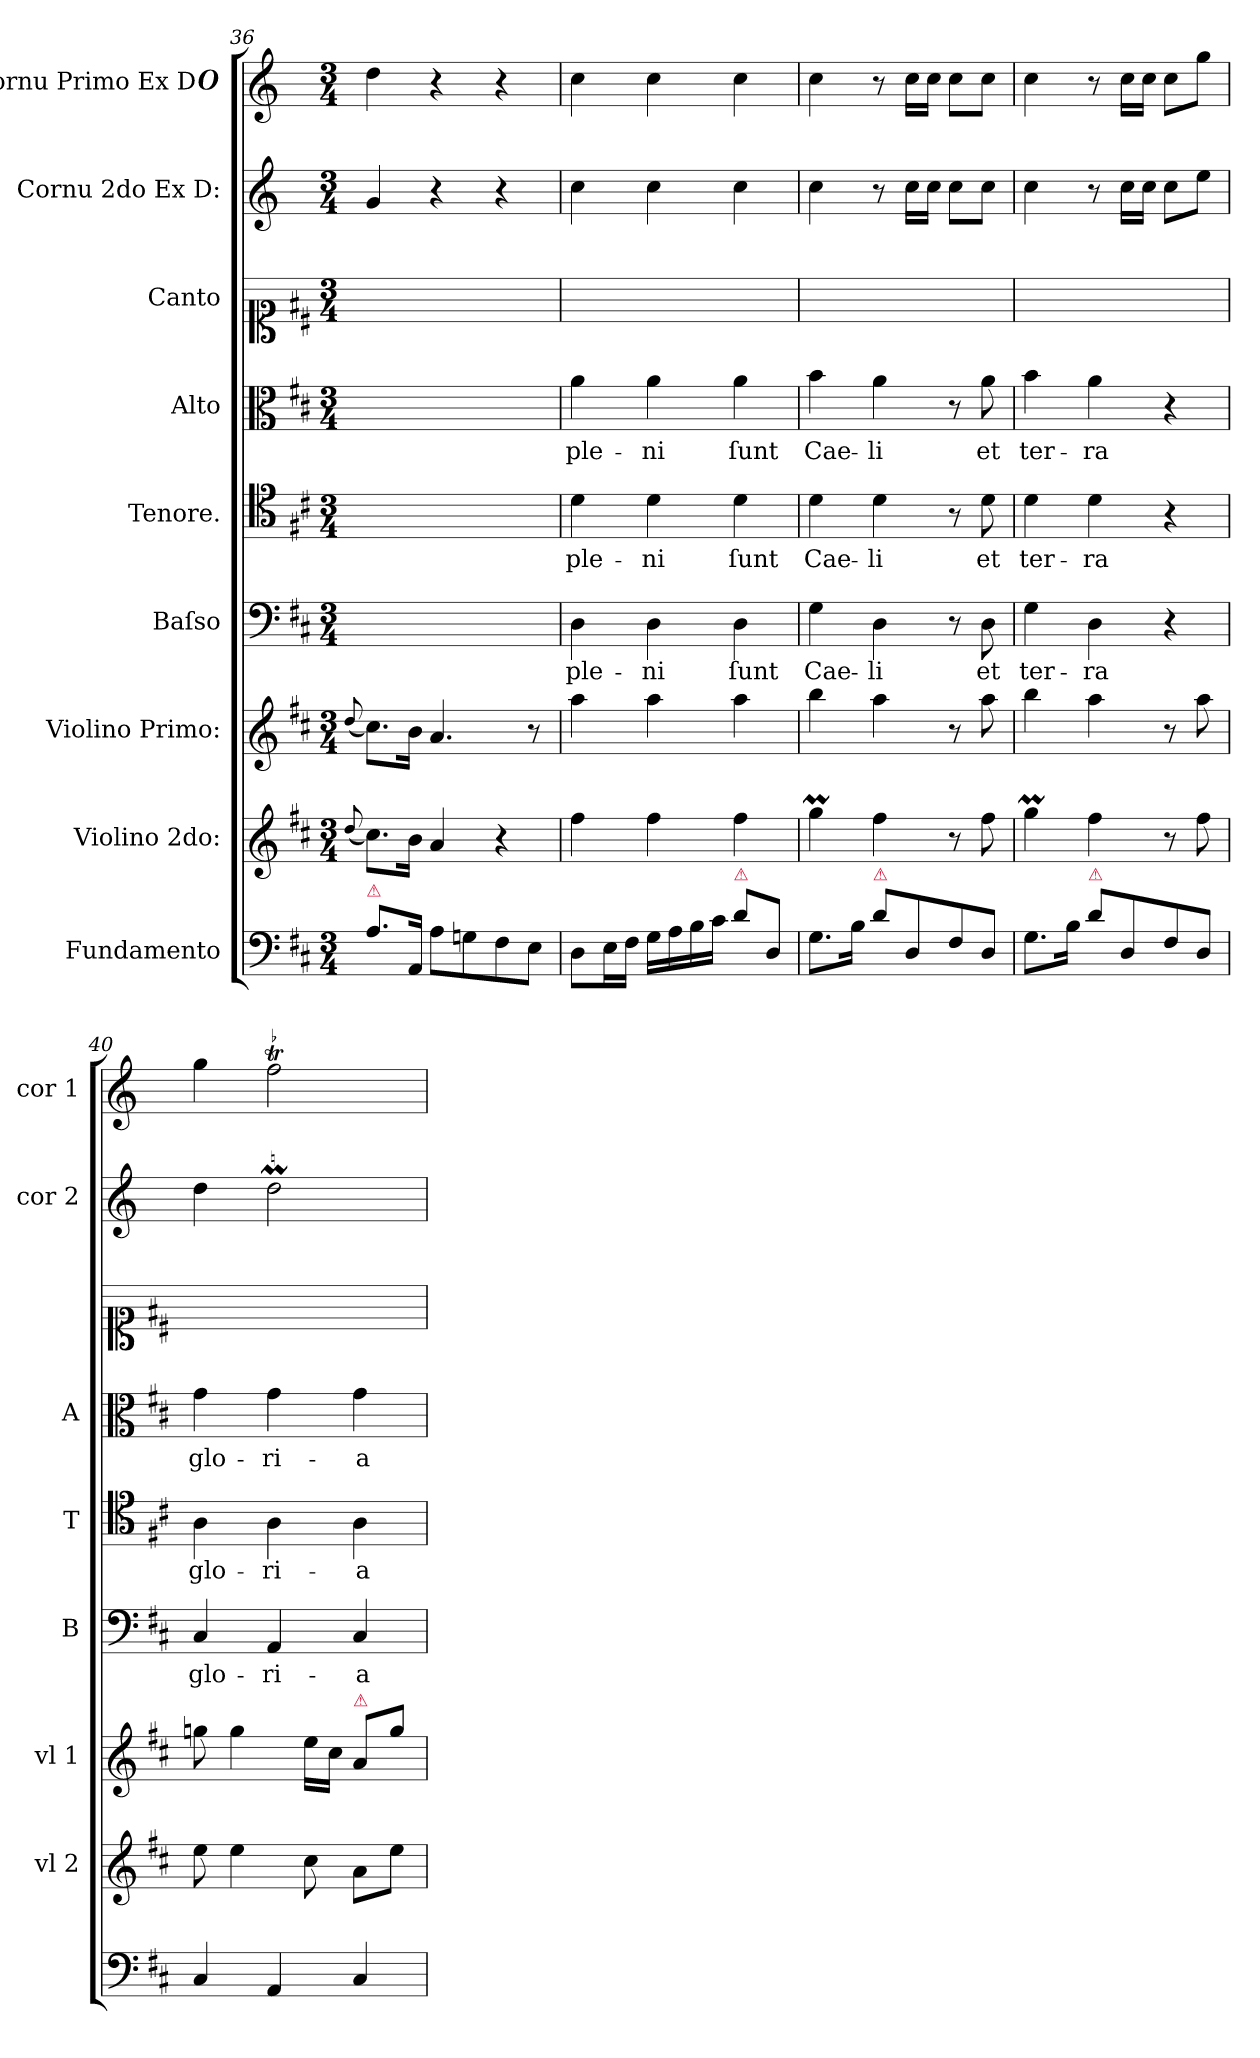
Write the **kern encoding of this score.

**kern	**kern	**kern	**kern	**text	**kern	**text	**kern	**text	**kern	**kern	**kern
*part9	*part8	*part7	*part6	*part6	*part5	*part5	*part4	*part4	*part3	*part2	*part1
*staff9	*staff8	*staff7	*staff6	*staff6	*staff5	*staff5	*staff4	*staff4	*staff3	*staff2	*staff1
*I"Fundamento	*I"Violino 2do:	*I"Violino Primo:	*I"Baſso	*	*I"Tenore.	*	*I"Alto	*	*I"Canto	*I"Cornu 2do Ex D:	*I"Cornu Primo Ex D#
*	*I'vl 2	*I'vl 1	*I'B	*	*I'T	*	*I'A	*	*	*I'cor 2	*I'cor 1
*clefF4	*clefG2	*clefG2	*clefF4	*	*clefC4	*	*clefC3	*	*clefC1	*clefG2	*clefG2
*	*	*	*	*	*	*	*	*	*	*ITrd-1c-2	*ITrd-1c-2
*k[f#c#]	*k[f#c#]	*k[f#c#]	*k[f#c#]	*	*k[f#c#]	*	*k[f#c#]	*	*k[f#c#]	*k[f#c#]	*k[f#c#]
*D:	*D:	*D:	*D:	*	*D:	*	*D:	*	*D:	*D:	*D:
*M3/4	*M3/4	*M3/4	*M3/4	*	*M3/4	*	*M3/4	*	*M3/4	*M3/4	*M3/4
=36	=36	=36	=36	=36	=36	=36	=36	=36	=36	=36	=36
.	(<8qqdd/	(<8qqdd/	.	.	.	.	.	.	.	.	.
!LO:TX:a:color=crimson:t=⚠	!	!	!	!	!	!	!	!	!	!	!
8.A\L	8.cc#\L)	8.cc#\L)	2.ryy	.	2.ryy	.	2.ryy	.	2.ryy	4a/	4ee\
16AA/Jk	16b\Jk	16b\Jk	.	.	.	.	.	.	.	.	.
8A\L	4a/	4.a/	.	.	.	.	.	.	.	4r	4r
8Gn\	.	.	.	.	.	.	.	.	.	.	.
8F#\	4r	.	.	.	.	.	.	.	.	4r	4r
8E\J	.	8r	.	.	.	.	.	.	.	.	.
=37	=37	=37	=37	=37	=37	=37	=37	=37	=37	=37	=37
8D\L	4ff#\	4aa\	4D\	ple-	4d\	ple-	4a\	ple-	2.ryy	4dd\	4dd\
16E\L	.	.	.	.	.	.	.	.	.	.	.
16F#\JJ	.	.	.	.	.	.	.	.	.	.	.
16G\LL	4ff#\	4aa\	4D\	-ni	4d\	-ni	4a\	-ni	.	4dd\	4dd\
16A\	.	.	.	.	.	.	.	.	.	.	.
16B\	.	.	.	.	.	.	.	.	.	.	.
16c#\JJ	.	.	.	.	.	.	.	.	.	.	.
!LO:TX:a:color=crimson:t=⚠	!	!	!	!	!	!	!	!	!	!	!
8d\L	4ff#\	4aa\	4D\	ſunt	4d\	ſunt	4a\	ſunt	.	4dd\	4dd\
8D/J	.	.	.	.	.	.	.	.	.	.	.
=38	=38	=38	=38	=38	=38	=38	=38	=38	=38	=38	=38
8.G\L	4ggM\	4bb\	4G\	Cae-	4d\	Cae-	4b\	Cae-	2.ryy	4dd\	4dd\
16B\Jk	.	.	.	.	.	.	.	.	.	.	.
!LO:TX:a:color=crimson:t=⚠	!	!	!	!	!	!	!	!	!	!	!
8d\L	4ff#\	4aa\	4D\	-li	4d\	-li	4a\	-li	.	8r	8r
8D/	.	.	.	.	.	.	.	.	.	16dd\LL	16dd\LL
.	.	.	.	.	.	.	.	.	.	16dd\JJ	16dd\JJ
8F#/	8r	8r	8r	.	8r	.	8r	.	.	8dd\L	8dd\L
8D/J	8ff#\	8aa\	8D\	et	8d\	et	8a\	et	.	8dd\J	8dd\J
=39	=39	=39	=39	=39	=39	=39	=39	=39	=39	=39	=39
8.G\L	4ggM\	4bb\	4G\	ter-	4d\	ter-	4b\	ter-	2.ryy	4dd\	4dd\
16B\Jk	.	.	.	.	.	.	.	.	.	.	.
!LO:TX:a:color=crimson:t=⚠	!	!	!	!	!	!	!	!	!	!	!
8d\L	4ff#\	4aa\	4D\	-ra	4d\	-ra	4a\	-ra	.	8r	8r
8D/	.	.	.	.	.	.	.	.	.	16dd\LL	16dd\LL
.	.	.	.	.	.	.	.	.	.	16dd\JJ	16dd\JJ
8F#/	8r	8r	4r	.	4r	.	4r	.	.	8dd\L	8dd\L
8D/J	8ff#\	8aa\	.	.	.	.	.	.	.	8ff#\J	8aa\J
=40	=40	=40	=40	=40	=40	=40	=40	=40	=40	=40	=40
4C#/	8ee\	8ggn\	4C#/	glo-	4A\	glo-	4g\	glo-	2.ryy	4ee\	4aa\
.	4ee\	4gg\	.	.	.	.	.	.	.	.	.
4AA/	.	.	4AA/	-ri-	4A\	-ri-	4g\	-ri-	.	2eem\	2ggt\
.	8cc#\	16ee\LL	.	.	.	.	.	.	.	.	.
.	.	16cc#\JJ	.	.	.	.	.	.	.	.	.
!	!	!LO:TX:a:color=crimson:t=⚠	!	!	!	!	!	!	!	!	!
4C#/	8a\L	8a/L	4C#/	-a	4A\	-a	4g\	-a	.	.	.
.	8ee\J	8gg\J	.	.	.	.	.	.	.	.	.
=	=	=	=	=	=	=	=	=	=	=	=
*-	*-	*-	*-	*-	*-	*-	*-	*-	*-	*-	*-
